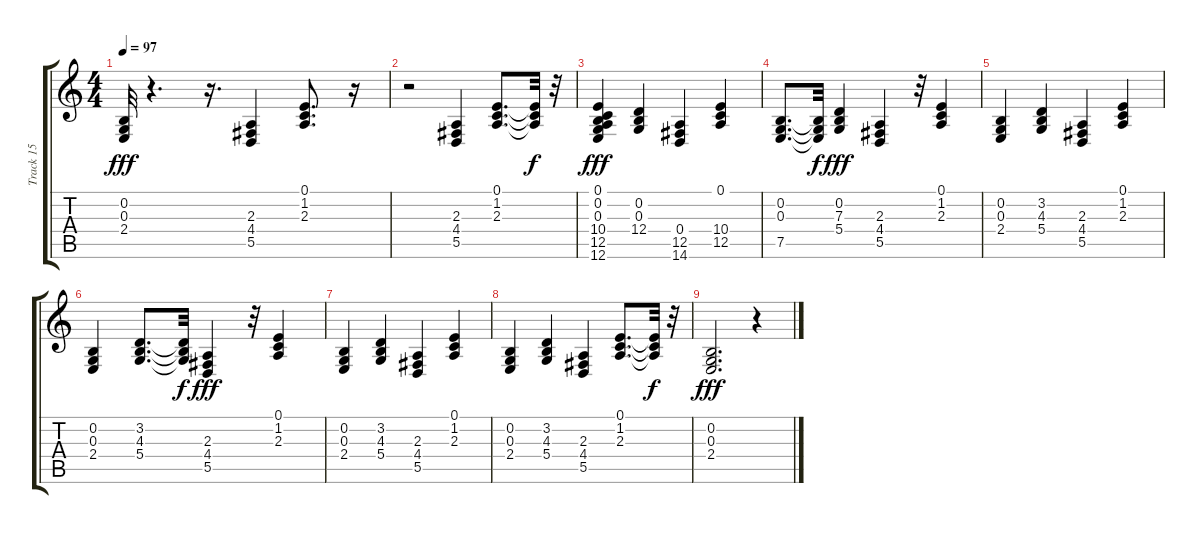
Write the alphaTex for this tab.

\track ("Track 15" "Track 15") {instrument percussiveorgan}
\staff {score tabs}
\tuning (E4 B3 G3 D3 A2 E2) {hide}
\ts (4 4)
\tempo 97
\clef g2
\ks c
(0.2 0.3 2.4).32{dy fff} r.4{d} r.16{d} (2.3 4.4 5.5).4 (0.1 1.2 2.3).8{d} r.16 |
r.2 (2.3 4.4 5.5).4 (0.1 1.2 2.3).8{d} (0.1{t} 1.2{t} 2.3{t}).32{dy f} r.32 |
(0.1 0.2 0.3 10.4 12.5 12.6).4{dy fff} (0.2 0.3 12.4).4 (0.4 12.5 14.6).4 (0.1 10.4 12.5).4 |
(0.2 0.3 7.5).8{d} (0.2{t} 0.3{t} 7.5{t}).32{dy f} (0.2 7.3 5.4).4{dy fff} (2.3 4.4 5.5).4 r.32 (0.1 1.2 2.3).4 |
(0.2 0.3 2.4).4 (3.2 4.3 5.4).4 (2.3 4.4 5.5).4 (0.1 1.2 2.3).4 |
(0.2 0.3 2.4).4 (3.2 4.3 5.4).8{d} (3.2{t} 4.3{t} 5.4{t}).32{dy f} (2.3 4.4 5.5).4{dy fff} r.32 (0.1 1.2 2.3).4 |
(0.2 0.3 2.4).4 (3.2 4.3 5.4).4 (2.3 4.4 5.5).4 (0.1 1.2 2.3).4 |
(0.2 0.3 2.4).4 (3.2 4.3 5.4).4 (2.3 4.4 5.5).4 (0.1 1.2 2.3).8{d} (0.1{t} 1.2{t} 2.3{t}).32{dy f} r.32 |
(0.2 0.3 2.4).2{d dy fff} r.4
